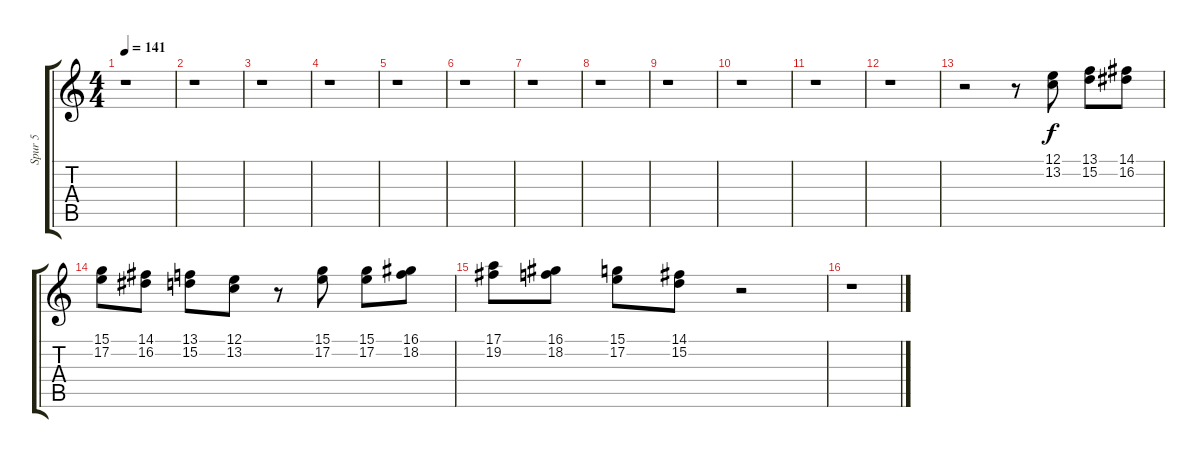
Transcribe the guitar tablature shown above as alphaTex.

\track ("Spur 5" "Spur 5") {instrument lead6voice}
\staff {score tabs}
\tuning (E4 B3 G3 D3 A2 E2) {hide}
\ts (4 4)
\tempo 141
\clef g2
\ks c
r.1{dy f} |
r.1 |
r.1 |
r.1 |
r.1 |
r.1 |
r.1 |
r.1 |
r.1 |
r.1 |
r.1 |
r.1 |
r.2 r.8 (12.1 13.2).8 (13.1 15.2).8 (14.1 16.2).8 |
(15.1 17.2).8 (14.1 16.2).8 (13.1 15.2).8 (12.1 13.2).8 r.8 (15.1 17.2).8 (15.1 17.2).8 (16.1 18.2).8 |
(17.1 19.2).8 (16.1 18.2).8 (15.1 17.2).8 (14.1 15.2).8 r.2 |
r.1
